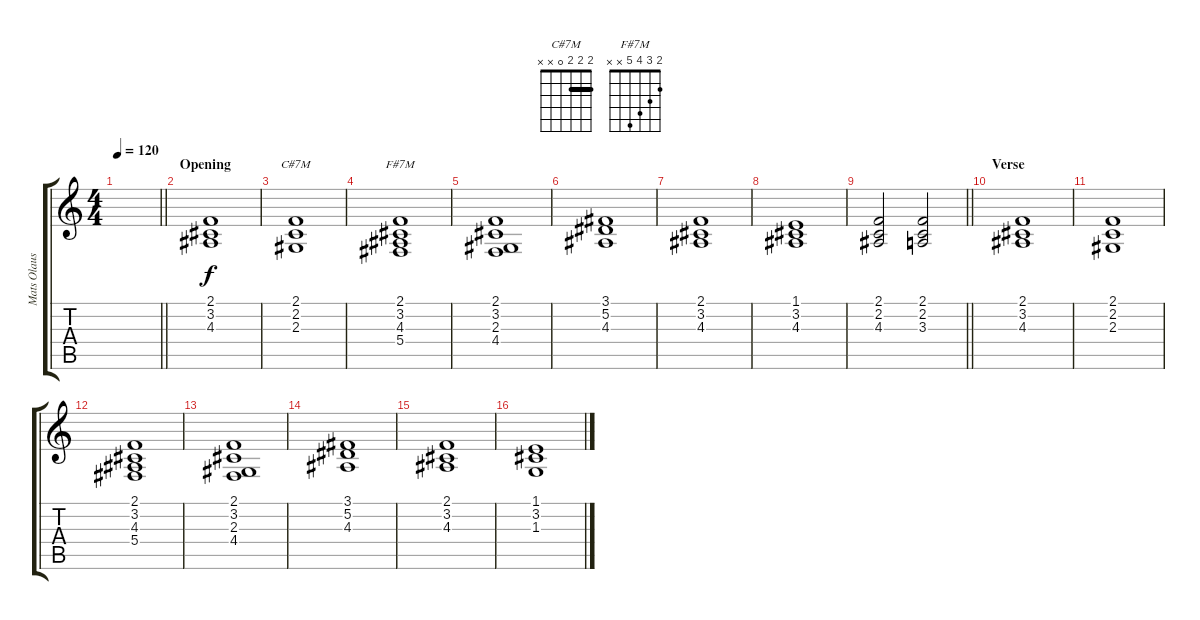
\track ("Mats Olausson" "Mats Olaus") {instrument choiraahs}
\staff {score tabs}
\tuning (Eb4 Bb3 Gb3 Db3 Ab2 Eb2) {hide}
\chord ("C#7M" 2 2 2 0 x x) {barre 2}
\chord ("F#7M" 2 3 4 5 x x)
\ts (4 4)
\tempo 120
\clef g2
\barLineRight lightlight
\ks c
|
\section ("" "Opening")
(2.1 3.2 4.3).1 |
(2.1 2.2 2.3).1{ch "C#7M"} |
(2.1 3.2 4.3 5.4).1{ch "F#7M"} |
(2.1 3.2 2.3 4.4).1 |
(3.1 5.2 4.3).1 |
(2.1 3.2 4.3).1 |
(1.1 3.2 4.3).1 |
\barLineRight lightlight
(2.1 2.2 4.3).2 (2.1 2.2 3.3).2 |
\section ("" "Verse")
(2.1 3.2 4.3).1 |
(2.1 2.2 2.3).1 |
(2.1 3.2 4.3 5.4).1 |
(2.1 3.2 2.3 4.4).1 |
(3.1 5.2 4.3).1 |
(2.1 3.2 4.3).1 |
(1.1 3.2 1.3).1
